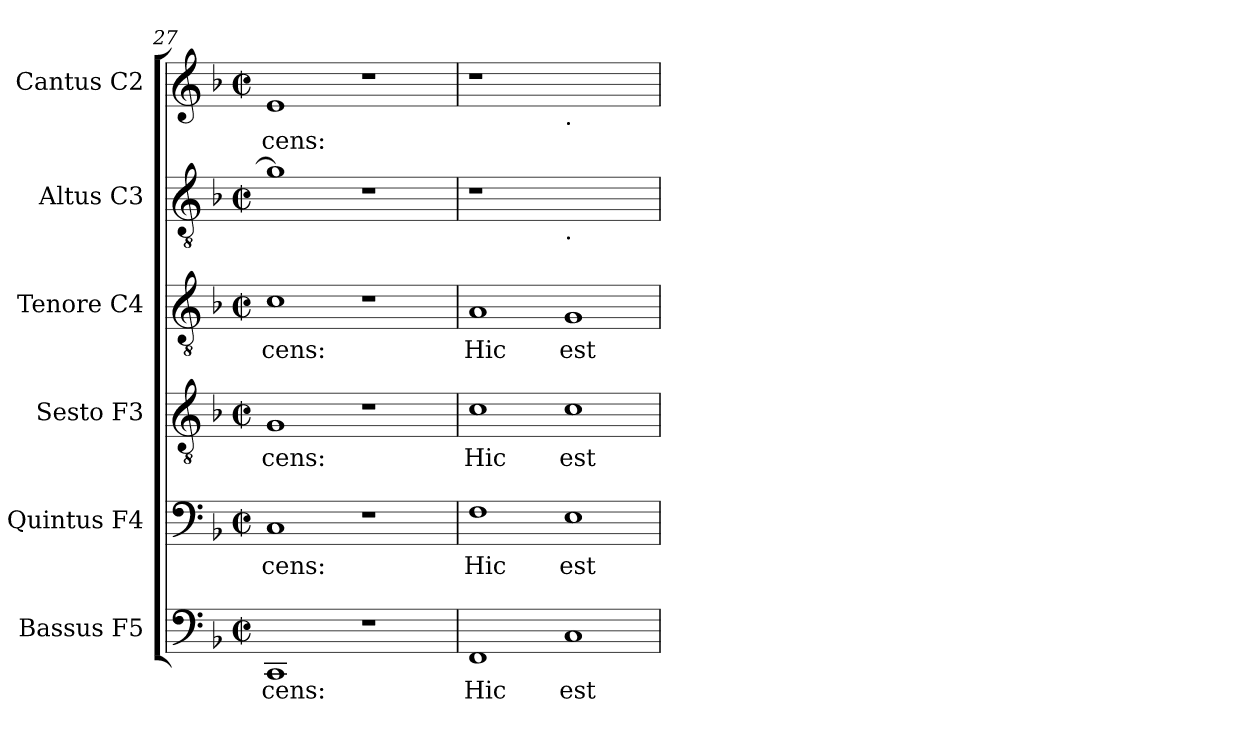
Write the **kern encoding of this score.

**kern	**text	**kern	**text	**kern	**text	**kern	**text	**kern	**text	**kern	**text
*part6	*part6	*part5	*part5	*part4	*part4	*part3	*part3	*part2	*part2	*part1	*part1
*staff6	*staff6	*staff5	*staff5	*staff4	*staff4	*staff3	*staff3	*staff2	*staff2	*staff1	*staff1
*I"Bassus  F5	*	*I"Quintus  F4	*	*I"Sesto  F3	*	*I"Tenore  C4	*	*I"Altus  C3	*	*I"Cantus  C2	*
*clefF4	*	*clefF4	*	*clefGv2	*	*clefGv2	*	*clefGv2	*	*clefG2	*
*k[b-]	*	*k[b-]	*	*k[b-]	*	*k[b-]	*	*k[b-]	*	*k[b-]	*
*F:	*	*F:	*	*F:	*	*F:	*	*F:	*	*F:	*
*M2/2	*	*M2/2	*	*M2/2	*	*M2/2	*	*M2/2	*	*M2/2	*
*met(c|)	*	*met(c|)	*	*met(c|)	*	*met(c|)	*	*met(c|)	*	*met(c|)	*
=27	=27	=27	=27	=27	=27	=27	=27	=27	=27	=27	=27
!	!LO:LY:b:cj	!	!LO:LY:b:cj	!	!LO:LY:b:cj	!	!LO:LY:b:cj	!	!LO:LY:b:cj	!	!LO:LY:b:cj
1CC	-cens:	1C	-cens:	1G	-cens:	1c	-cens:	1g]	.	1e	-cens:
1r	.	1r	.	1r	.	1r	.	1r	.	1r	.
!!LO:PB:g=z
=28	=28	=28	=28	=28	=28	=28	=28	=28	=28	=28	=28
!	!LO:LY:b:cj	!	!LO:LY:b:cj	!	!LO:LY:b:cj	!	!LO:LY:b:cj	!	!	!	!
1FF	Hic	1F	Hic	1c	Hic	1A	Hic	1r	.	1r	.
!	!	!	!	!	!	!	!	!	!	!LO:TX:b:t=.	!
!	!	!	!	!	!	!	!	!LO:TX:b:t=.	!	!	!
!	!LO:LY:b:cj	!	!LO:LY:b:cj	!	!LO:LY:b:cj	!	!LO:LY:b:cj	!	!	!	!
1C	est	1E	est	1c	est	1G	est	1ryy	.	1ryy	.
=	=	=	=	=	=	=	=	=	=	=	=
*-	*-	*-	*-	*-	*-	*-	*-	*-	*-	*-	*-
